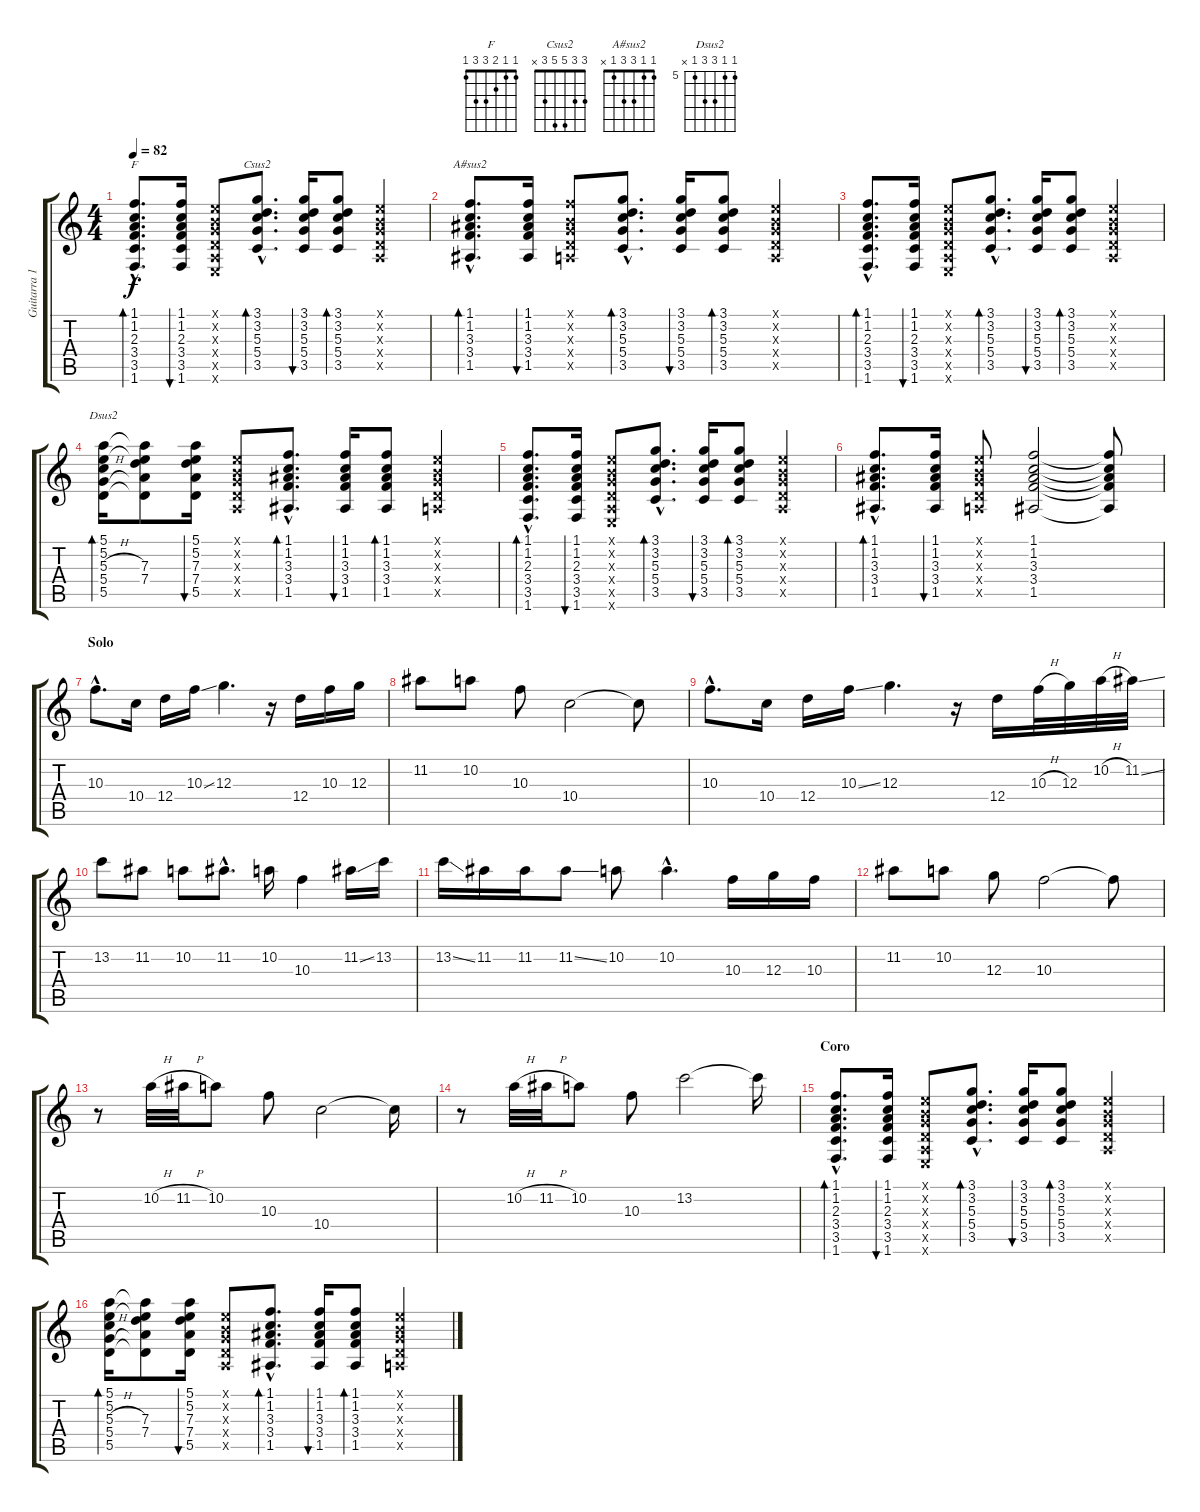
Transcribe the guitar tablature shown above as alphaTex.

\track ("Guitarra 1" "Guitarra 1") {instrument acousticguitarsteel}
\staff {score tabs}
\tuning (E4 B3 G3 D3 A2 E2) {hide}
\chord ("F" 1 1 2 3 3 1)
\chord ("Csus2" 3 3 5 5 3 x)
\chord ("A#sus2" 1 1 3 3 1 x)
\chord ("Dsus2" 5 5 7 7 5 x) {firstfret 5}
\ts (4 4)
\tempo 82
\clef g2
\ks c
(1.1{hac} 1.2{hac} 2.3{hac} 3.4{hac} 3.5{hac} 1.6{hac}).8{d bd 60 ch "F" dy f} (1.1 1.2 2.3 3.4 3.5 1.6).16{bu 60} (0.1{x} 0.2{x} 0.3{x} 0.4{x} 0.5{x} 0.6{x}).8 (3.1{hac} 3.2{hac} 5.3{hac} 5.4{hac} 3.5{hac}).8{d bd 60 ch "Csus2"} (3.1 3.2 5.3 5.4 3.5).16{bu 60} (3.1 3.2 5.3 5.4 3.5).8{bd 60} (0.1{x} 0.2{x} 0.3{x} 0.4{x} 0.5{x}).4 |
(1.1{hac} 1.2{hac} 3.3{hac} 3.4{hac} 1.5{hac}).8{d bd 60 ch "A#sus2"} (1.1 1.2 3.3 3.4 1.5).16{bu 60} (1.1{x} 0.2{x} 0.3{x} 0.4{x} 0.5{x}).8 (3.1{hac} 3.2{hac} 5.3{hac} 5.4{hac} 3.5{hac}).8{d bd 60} (3.1 3.2 5.3 5.4 3.5).16{bu 60} (3.1 3.2 5.3 5.4 3.5).8{bd 60} (0.1{x} 0.2{x} 0.3{x} 0.4{x} 0.5{x}).4 |
(1.1{hac} 1.2{hac} 2.3{hac} 3.4{hac} 3.5{hac} 1.6{hac}).8{d bd 60} (1.1 1.2 2.3 3.4 3.5 1.6).16{bu 60} (0.1{x} 0.2{x} 0.3{x} 0.4{x} 0.5{x} 0.6{x}).8 (3.1{hac} 3.2{hac} 5.3{hac} 5.4{hac} 3.5{hac}).8{d bd 60} (3.1 3.2 5.3 5.4 3.5).16{bu 60} (3.1 3.2 5.3 5.4 3.5).8{bd 60} (0.1{x} 0.2{x} 0.3{x} 0.4{x} 0.5{x}).4 |
(5.1 5.2 5.3{h} 5.4{h} 5.5).16{bd 60 ch "Dsus2"} (5.1{t} 5.2{t} 7.3 7.4 5.5{t}).8 (5.1 5.2 7.3 7.4 5.5).16{bu 60} (0.1{x} 0.2{x} 0.3{x} 0.4{x} 0.5{x}).8 (1.1{hac} 1.2{hac} 3.3{hac} 3.4{hac} 1.5{hac}).8{d bd 60} (1.1 1.2 3.3 3.4 1.5).16{bu 60} (1.1 1.2 3.3 3.4 1.5).8{bd 60} (0.1{x} 0.2{x} 0.3{x} 0.4{x} 0.5{x}).4 |
(1.1{hac} 1.2{hac} 2.3{hac} 3.4{hac} 3.5{hac} 1.6{hac}).8{d bd 60} (1.1 1.2 2.3 3.4 3.5 1.6).16{bu 60} (0.1{x} 0.2{x} 0.3{x} 0.4{x} 0.5{x} 0.6{x}).8 (3.1{hac} 3.2{hac} 5.3{hac} 5.4{hac} 3.5{hac}).8{d bd 60} (3.1 3.2 5.3 5.4 3.5).16{bu 60} (3.1 3.2 5.3 5.4 3.5).8{bd 60} (0.1{x} 0.2{x} 0.3{x} 0.4{x} 0.5{x}).4 |
(1.1{hac} 1.2{hac} 3.3{hac} 3.4{hac} 1.5{hac}).8{d bd 60} (1.1 1.2 3.3 3.4 1.5).16{bu 60} (0.1{x} 0.2{x} 0.3{x} 0.4{x} 0.5{x}).8 (1.1 1.2 3.3 3.4 1.5).2 (1.1{t} 1.2{t} 3.3{t} 3.4{t} 1.5{t}).8 |
\section ("" "Solo")
10.3{hac}.8{d balance 8} 10.4.16 12.4.16 10.3{ss}.16 12.3.4{d} r.16 12.4.16 10.3.16 12.3.16 |
11.2.8 10.2.8 10.3.8 10.4.2 10.4{t}.8 |
10.3{hac}.8{d} 10.4.16 12.4.16 10.3{ss}.16 12.3.4{d} r.16 12.4.16 10.3{h}.32 12.3.32 10.2{h}.32 11.2{ss}.32 |
13.2.8 11.2.8 10.2.8 11.2{hac}.8{d} 10.2.16 10.3.4 11.2{ss}.16 13.2.16 |
13.2{ss}.16 11.2.16 11.2.16 11.2{ss}.8 10.2.8 10.2{hac}.4{d} 10.3.16 12.3.16 10.3.16 |
11.2.8 10.2.8 12.3.8 10.3.2 10.3{t}.8 |
r.8 10.2{h}.32 11.2{h}.32 10.2.8 10.3.8 10.4.2 10.4{t}.16 |
r.8 10.2{h}.32 11.2{h}.32 10.2.8 10.3.8 13.2.2 13.2{t}.16 |
\section ("" "Coro")
(1.1{hac} 1.2{hac} 2.3{hac} 3.4{hac} 3.5{hac} 1.6{hac}).8{d bd 60 balance 0} (1.1 1.2 2.3 3.4 3.5 1.6).16{bu 60} (0.1{x} 0.2{x} 0.3{x} 0.4{x} 0.5{x} 0.6{x}).8 (3.1{hac} 3.2{hac} 5.3{hac} 5.4{hac} 3.5{hac}).8{d bd 60} (3.1 3.2 5.3 5.4 3.5).16{bu 60} (3.1 3.2 5.3 5.4 3.5).8{bd 60} (0.1{x} 0.2{x} 0.3{x} 0.4{x} 0.5{x}).4 |
(5.1 5.2 5.3{h} 5.4{h} 5.5).16{bd 60} (5.1{t} 5.2{t} 7.3 7.4 5.5{t}).8 (5.1 5.2 7.3 7.4 5.5).16{bu 60} (0.1{x} 0.2{x} 0.3{x} 0.4{x} 0.5{x}).8 (1.1{hac} 1.2{hac} 3.3{hac} 3.4{hac} 1.5{hac}).8{d bd 60} (1.1 1.2 3.3 3.4 1.5).16{bu 60} (1.1 1.2 3.3 3.4 1.5).8{bd 60} (0.1{x} 0.2{x} 0.3{x} 0.4{x} 0.5{x}).4
